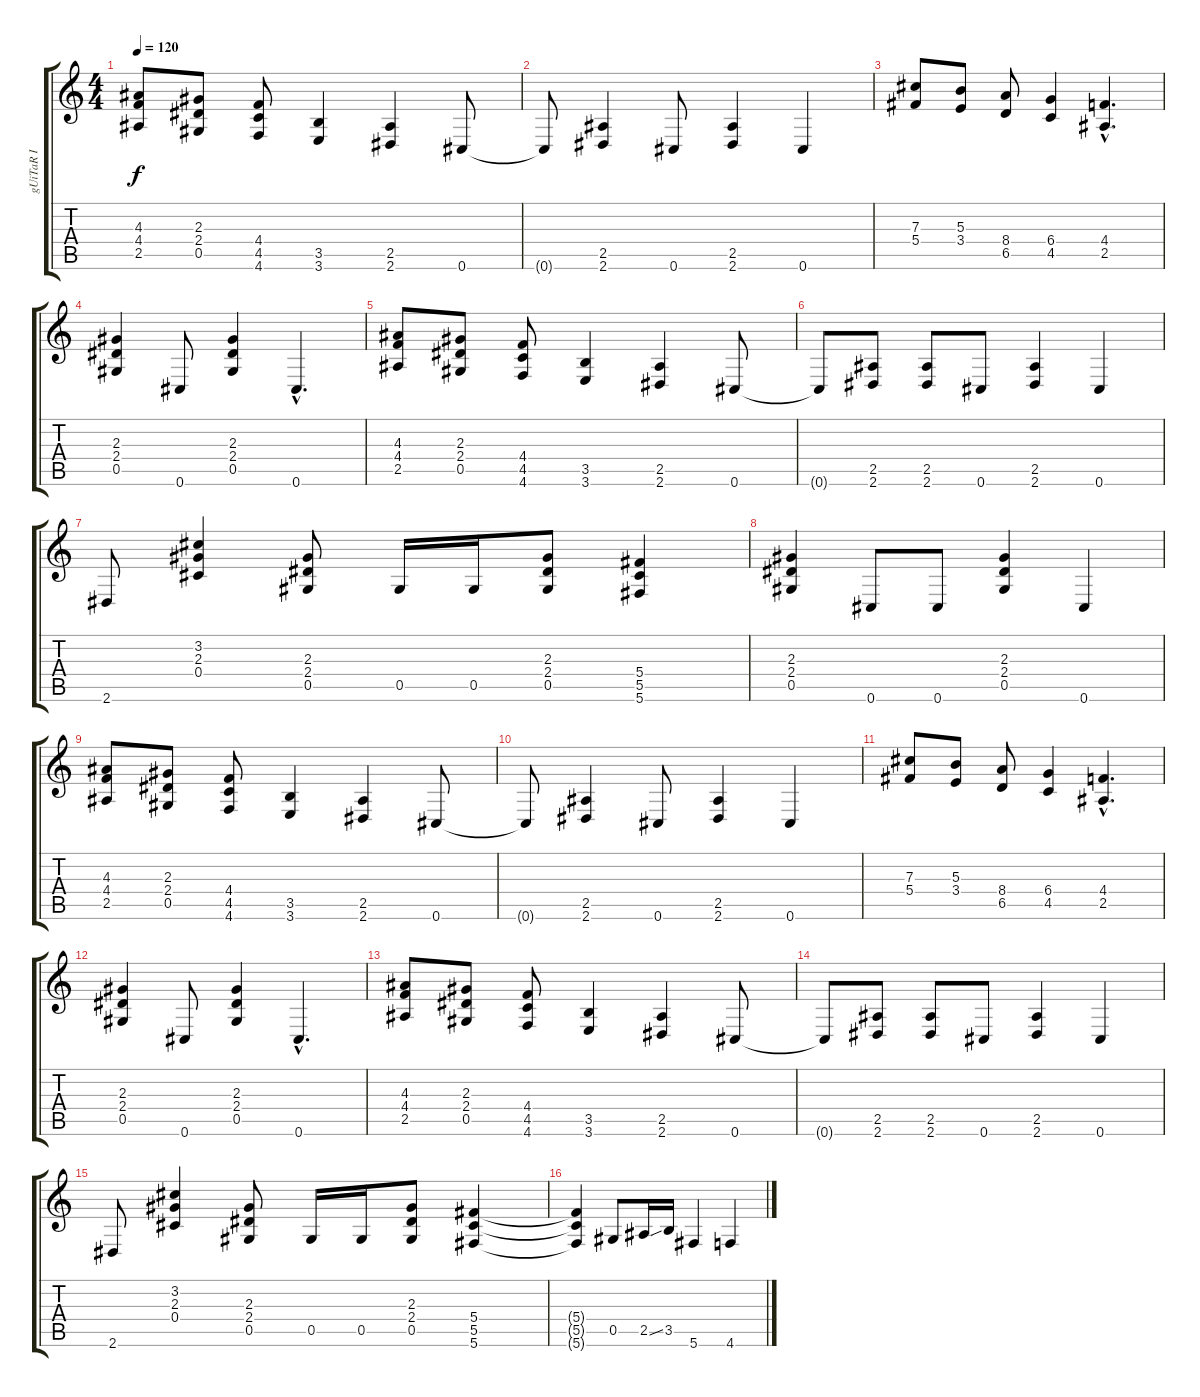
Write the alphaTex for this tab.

\track ("gUiTaR I" "gUiTaR I") {instrument overdrivenguitar}
\staff {score tabs}
\tuning (Eb4 Bb3 Gb3 Db3 Ab2 Db2) {hide}
\ts (4 4)
\tempo 120
\clef g2
\ks c
(4.3 4.4 2.5).8{dy f} (2.3 2.4 0.5).8 (4.4 4.5 4.6).8 (3.5 3.6).4 (2.5 2.6).4 0.6.8 |
0.6{t}.8 (2.5 2.6).4 0.6.8 (2.5 2.6).4 0.6.4 |
(7.3 5.4).8 (5.3 3.4).8 (8.4 6.5).8 (6.4 4.5).4 (4.4{hac} 2.5{hac}).4{d} |
(2.3 2.4 0.5).4 0.6.8 (2.3 2.4 0.5).4 0.6{hac}.4{d} |
(4.3 4.4 2.5).8 (2.3 2.4 0.5).8 (4.4 4.5 4.6).8 (3.5 3.6).4 (2.5 2.6).4 0.6.8 |
0.6{t}.8 (2.5 2.6).8 (2.5 2.6).8 0.6.8 (2.5 2.6).4 0.6.4 |
2.6.8 (3.2 2.3 0.4).4 (2.3 2.4 0.5).8 0.5.16 0.5.16 (2.3 2.4 0.5).8 (5.4 5.5 5.6).4 |
(2.3 2.4 0.5).4 0.6.8 0.6.8 (2.3 2.4 0.5).4 0.6.4 |
(4.3 4.4 2.5).8 (2.3 2.4 0.5).8 (4.4 4.5 4.6).8 (3.5 3.6).4 (2.5 2.6).4 0.6.8 |
0.6{t}.8 (2.5 2.6).4 0.6.8 (2.5 2.6).4 0.6.4 |
(7.3 5.4).8 (5.3 3.4).8 (8.4 6.5).8 (6.4 4.5).4 (4.4{hac} 2.5{hac}).4{d} |
(2.3 2.4 0.5).4 0.6.8 (2.3 2.4 0.5).4 0.6{hac}.4{d} |
(4.3 4.4 2.5).8 (2.3 2.4 0.5).8 (4.4 4.5 4.6).8 (3.5 3.6).4 (2.5 2.6).4 0.6.8 |
0.6{t}.8 (2.5 2.6).8 (2.5 2.6).8 0.6.8 (2.5 2.6).4 0.6.4 |
2.6.8 (3.2 2.3 0.4).4 (2.3 2.4 0.5).8 0.5.16 0.5.16 (2.3 2.4 0.5).8 (5.4 5.5 5.6).4 |
(5.4{t} 5.5{t} 5.6{t}).4 0.5.8 2.5{ss}.16 3.5.16 5.6.4 4.6.4
